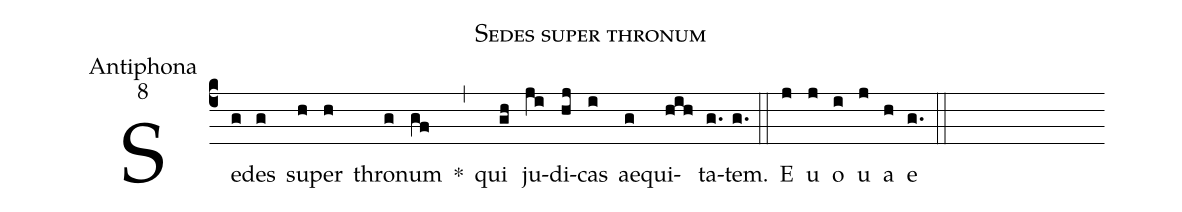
name:Sedes super thronum;
office-part:Antiphona;
mode:8;
%%
(c4) Se(g)des(g) su(h)per(h) thro(g)num(gf) *(,) qui(gh) ju(ji)di(hj)cas(i) ae(g)qui(hih)ta(g.)tem.(g.) (::) <eu>E(j) u(j) o(i) u(j) a(h) e(g.) </eu> (::)
